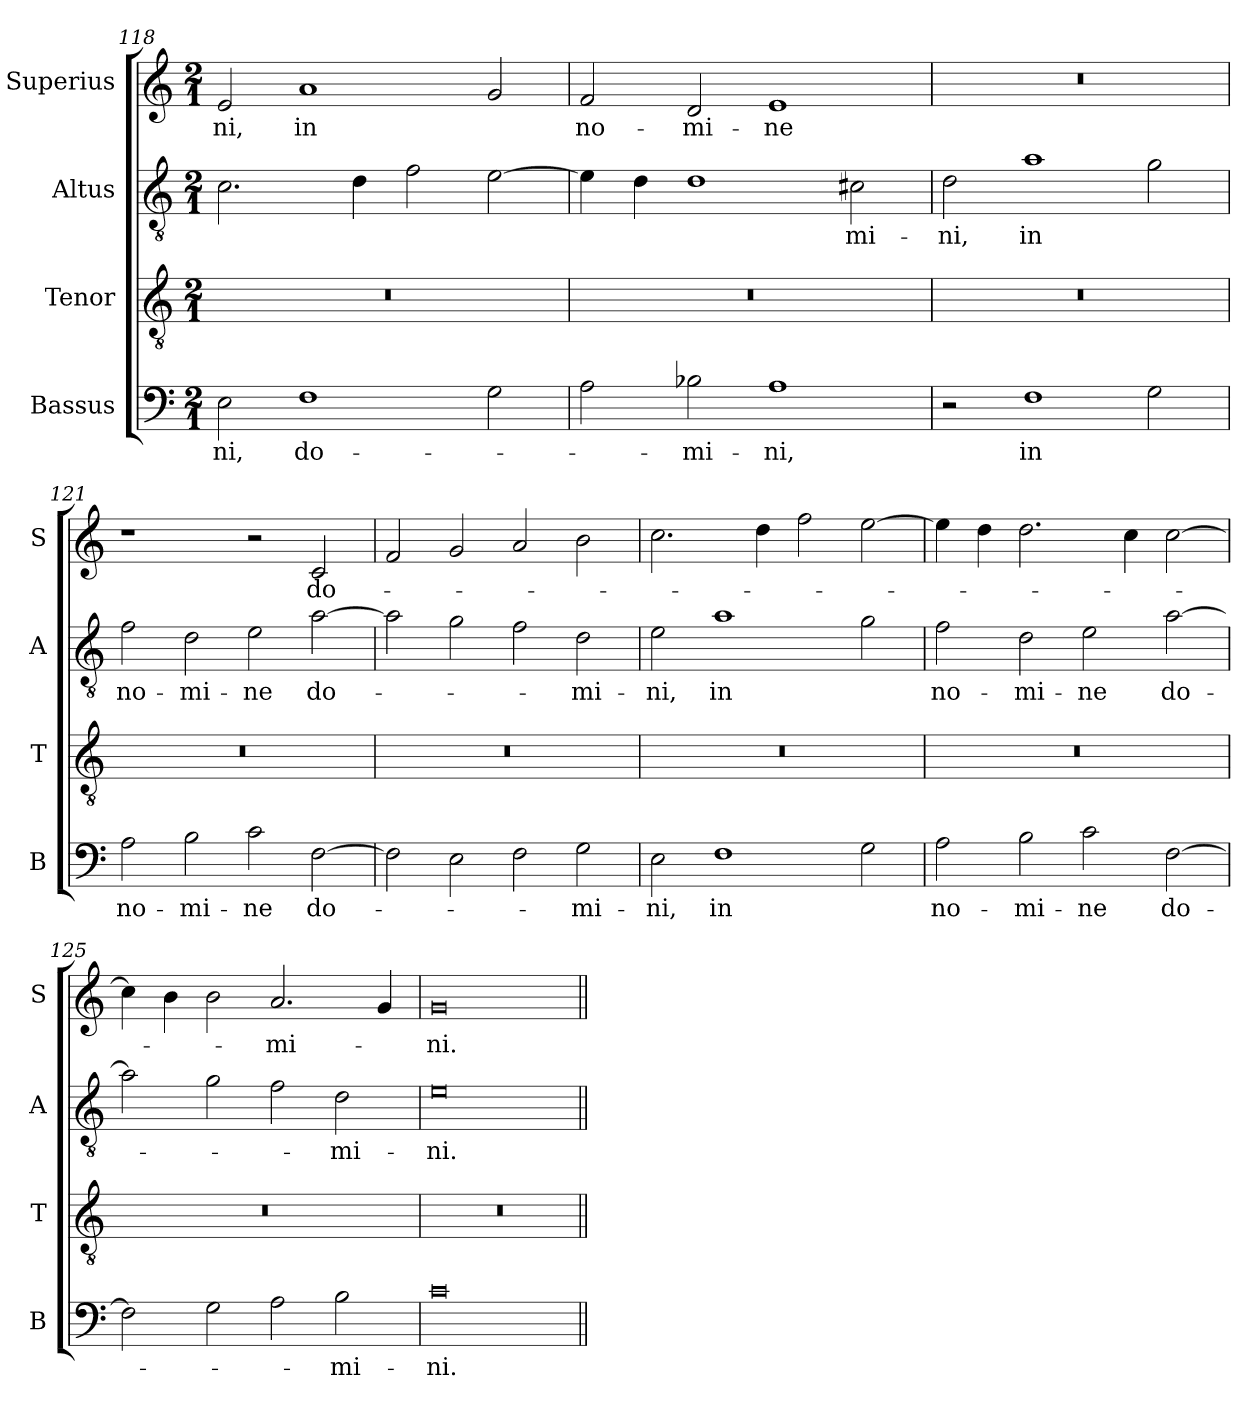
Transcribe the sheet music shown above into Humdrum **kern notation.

**kern	**text	**kern	**kern	**text	**kern	**text
*part4	*part4	*part3	*part2	*part2	*part1	*part1
*staff4	*staff4	*staff3	*staff2	*staff2	*staff1	*staff1
*I"Bassus	*	*I"Tenor	*I"Altus	*	*I"Superius	*
*I'B	*	*I'T	*I'A	*	*I'S	*
*clefF4	*	*clefGv2	*clefGv2	*	*clefG2	*
*k[]	*	*k[]	*k[]	*	*k[]	*
*M2/1	*	*M2/1	*M2/1	*	*M2/1	*
=118	=118	=118	=118	=118	=118	=118
2E\	-ni,	0r	2.c\	.	2e/	-ni,
1F	do-	.	.	.	1a	in
.	.	.	4d\	.	.	.
.	.	.	2f\	.	.	.
2G\	.	.	[2e\	.	2g/	.
=119	=119	=119	=119	=119	=119	=119
2A\	.	0r	4e\]	.	2f/	no-
.	.	.	4d\	.	.	.
2B-X\	-mi-	.	1d	.	2d/	-mi-
1A	-ni,	.	.	.	1e	-ne
.	.	.	2c#X\	-mi-	.	.
=120	=120	=120	=120	=120	=120	=120
2r	.	0r	2d\	-ni,	0r	.
1F	in	.	1a	in	.	.
2G\	.	.	2g\	.	.	.
=121	=121	=121	=121	=121	=121	=121
2A\	no-	0r	2f\	no-	1r	.
2B\	-mi-	.	2d\	-mi-	.	.
2c\	-ne	.	2e\	-ne	2r	.
[2F\	do-	.	[2a\	do-	2c/	do-
=122	=122	=122	=122	=122	=122	=122
2F\]	.	0r	2a\]	.	2f/	.
2E\	.	.	2g\	.	2g/	.
2F\	.	.	2f\	.	2a/	.
2G\	-mi-	.	2d\	-mi-	2b\	.
=123	=123	=123	=123	=123	=123	=123
2E\	-ni,	0r	2e\	-ni,	2.cc\	.
1F	in	.	1a	in	.	.
.	.	.	.	.	4dd\	.
.	.	.	.	.	2ff\	.
2G\	.	.	2g\	.	[2ee\	.
=124	=124	=124	=124	=124	=124	=124
2A\	no-	0r	2f\	no-	4ee\]	.
.	.	.	.	.	4dd\	.
2B\	mi-	.	2d\	-mi-	2.dd\	.
2c\	-ne	.	2e\	-ne	.	.
.	.	.	.	.	4cc\	.
[2F\	do-	.	[2a\	do-	[2cc\	.
=125	=125	=125	=125	=125	=125	=125
2F\]	.	0r	2a\]	.	4cc\]	.
.	.	.	.	.	4b\	.
2G\	.	.	2g\	.	2b\	.
2A\	.	.	2f\	.	2.a/	-mi-
2B\	-mi-	.	2d\	-mi-	.	.
.	.	.	.	.	4g/	.
=126	=126	=126	=126	=126	=126	=126
0c	-ni.	0r	0e	-ni.	0g	-ni.
=||	=||	=||	=||	=||	=||	=||
*-	*-	*-	*-	*-	*-	*-
